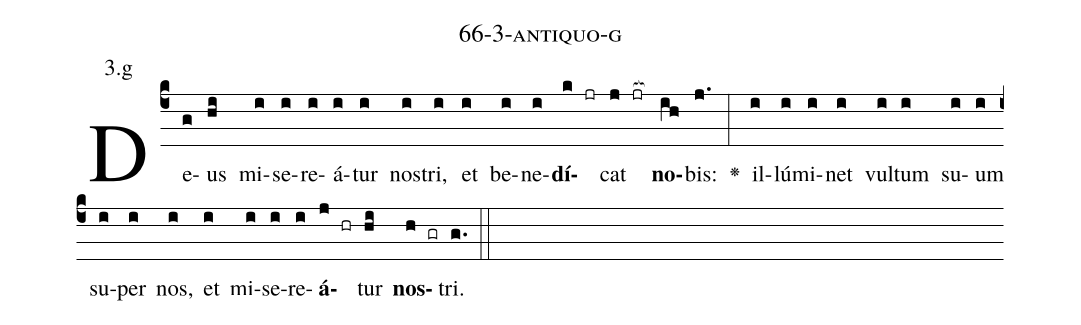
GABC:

name: 66-3-antiquo-g;
annotation: 3.g;
%%
(c4)De(g)us(hi) mi(i)se(i)re(i)á(i)tur(i) nos(i)tri,(i) et(i) be(i)ne(i)<b>dí</b>(k jr)cat(j jr[ocb:1{]) <b>no</b>(ih[ocb:0}])bis:(j.) <v>\greheightstar</v>(:) il(i)lú(i)mi(i)net(i) vul(i)tum(i) su(i)um(i) su(i)per(i) nos,(i) et(i) mi(i)se(i)re(i)<b>á</b>(j hr)tur(hi) <b>nos</b>(h gr)tri.(g.) (::)


%E(i) u(i) o(j) u(hi) a(h) e.(g.) (::)
